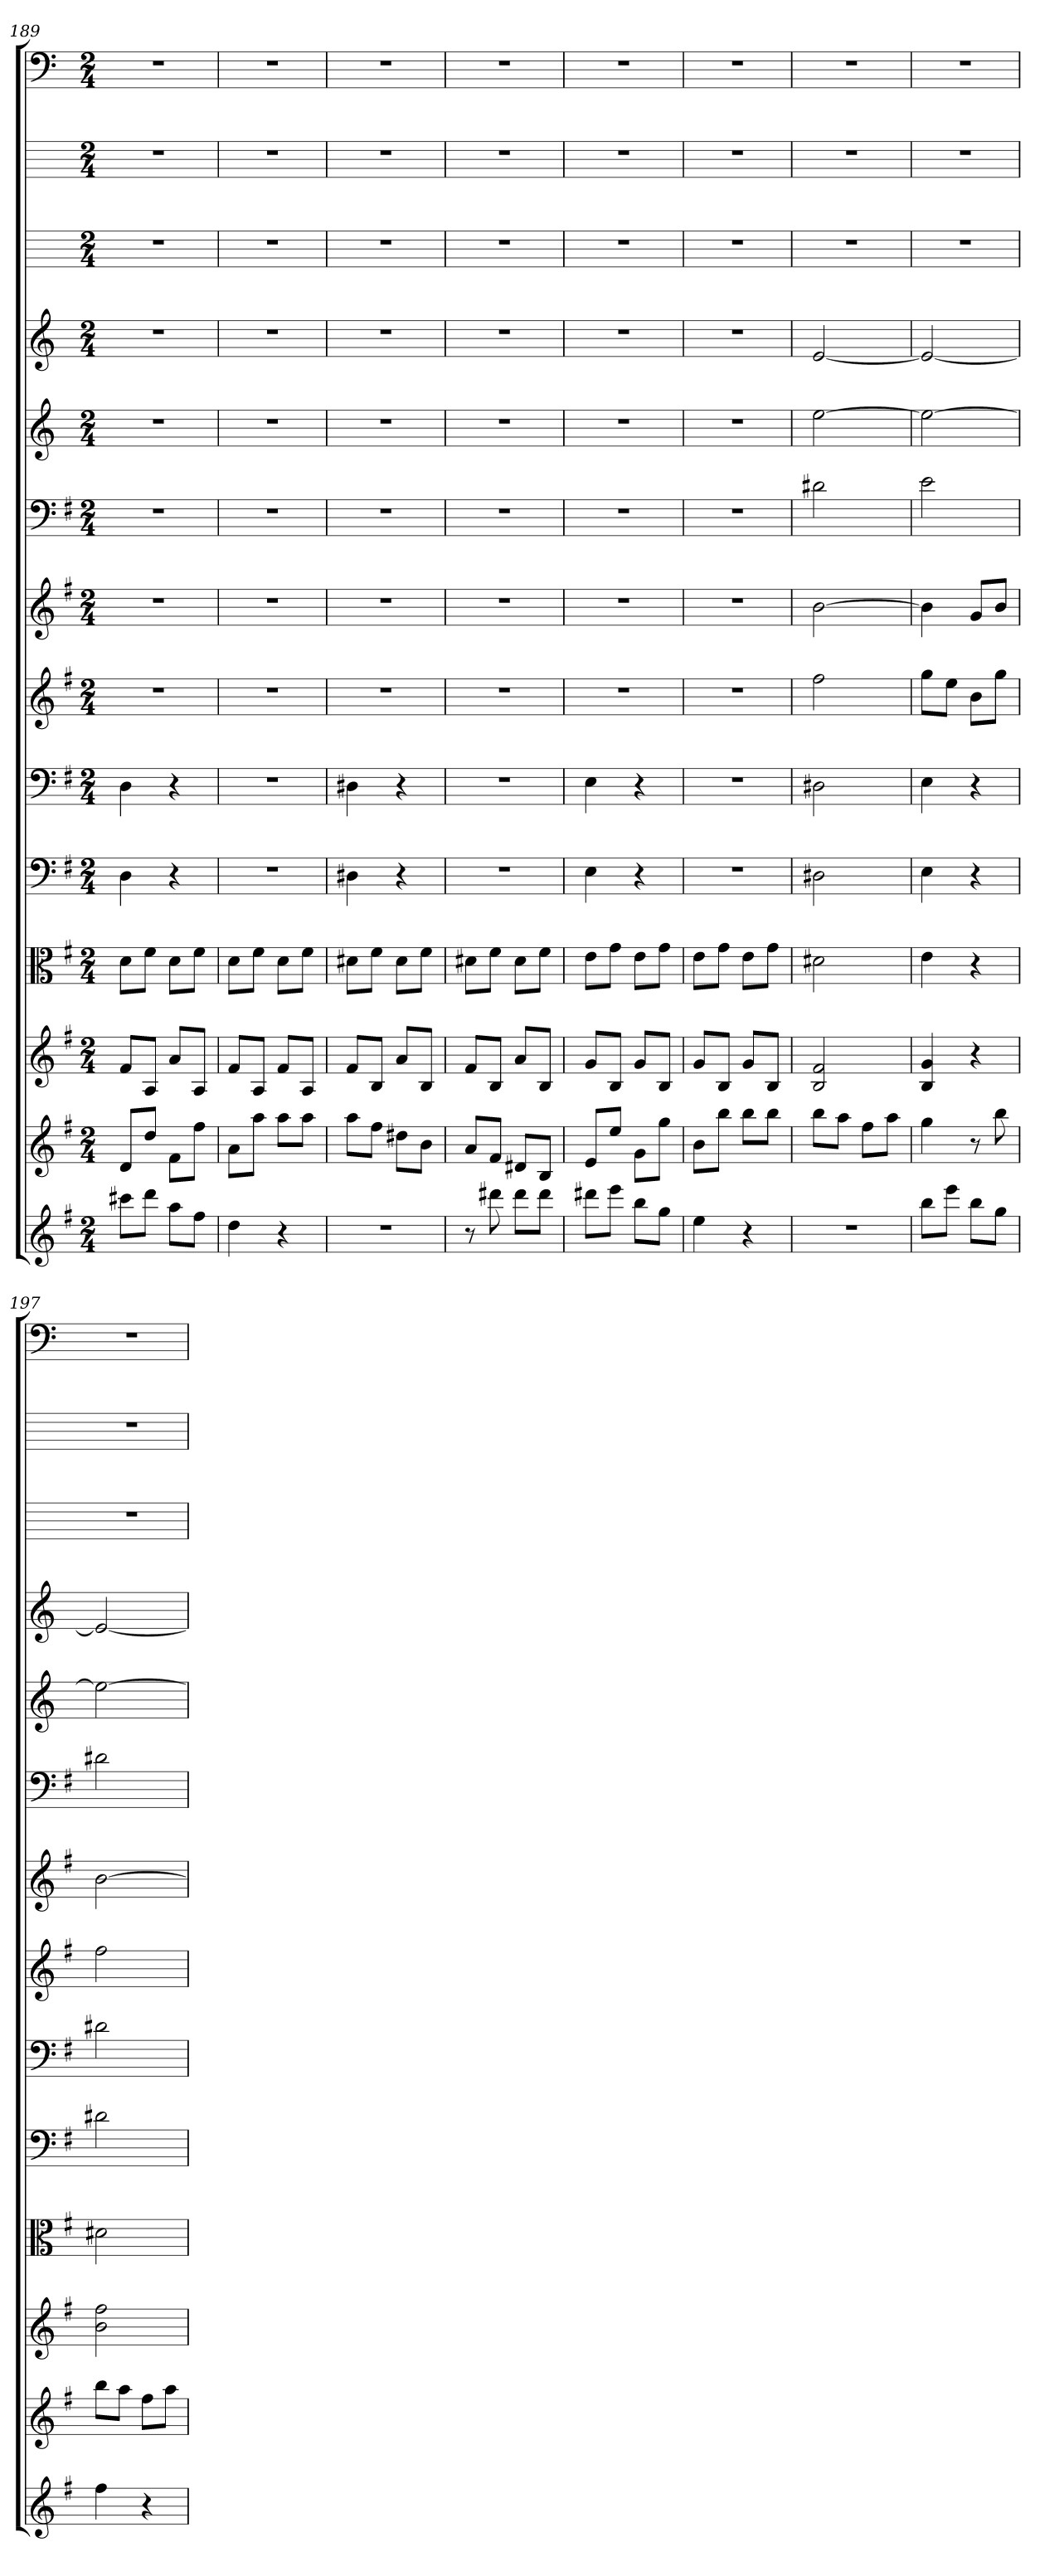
**kern	**kern	**kern	**kern	**kern	**kern	**kern	**kern	**kern	**kern	**kern	**kern	**kern	**kern
*part14	*part13	*part12	*part11	*part10	*part9	*part8	*part7	*part6	*part5	*part4	*part3	*part2	*part1
*staff14	*staff13	*staff12	*staff11	*staff10	*staff9	*staff8	*staff7	*staff6	*staff5	*staff4	*staff3	*staff2	*staff1
*	*	*	*clefC3	*clefF4	*clefF4	*	*	*clefF4	*	*	*	*	*clefF4
*k[f#]	*k[f#]	*k[f#]	*k[f#]	*k[f#]	*k[f#]	*k[f#]	*k[f#]	*k[f#]	*k[]	*k[]	*k[]	*k[]	*k[]
*M2/4	*M2/4	*M2/4	*M2/4	*M2/4	*M2/4	*M2/4	*M2/4	*M2/4	*M2/4	*M2/4	*M2/4	*M2/4	*M2/4
=189	=189	=189	=189	=189	=189	=189	=189	=189	=189	=189	=189	=189	=189
8ccc#XL	8dL	8f#L	8d\L	4D	4D	2r	2r	2r	2r	2r	2r	2r	2r
8dddJ	8ddJ	8AJ	8f#\J	.	.	.	.	.	.	.	.	.	.
8aaL	8f#L	8aL	8d\L	4r	4r	.	.	.	.	.	.	.	.
8ff#J	8ff#J	8AJ	8f#\J	.	.	.	.	.	.	.	.	.	.
=190	=190	=190	=190	=190	=190	=190	=190	=190	=190	=190	=190	=190	=190
4dd	8aL	8f#L	8d\L	2r	2r	2r	2r	2r	2r	2r	2r	2r	2r
.	8aaJ	8AJ	8f#\J	.	.	.	.	.	.	.	.	.	.
4r	8aaL	8f#L	8d\L	.	.	.	.	.	.	.	.	.	.
.	8aaJ	8AJ	8f#\J	.	.	.	.	.	.	.	.	.	.
=191	=191	=191	=191	=191	=191	=191	=191	=191	=191	=191	=191	=191	=191
2r	8aaL	8f#L	8d#X\L	4D#X	4D#X	2r	2r	2r	2r	2r	2r	2r	2r
.	8ff#J	8BJ	8f#\J	.	.	.	.	.	.	.	.	.	.
.	8dd#XL	8aL	8d#\L	4r	4r	.	.	.	.	.	.	.	.
.	8bJ	8BJ	8f#\J	.	.	.	.	.	.	.	.	.	.
=192	=192	=192	=192	=192	=192	=192	=192	=192	=192	=192	=192	=192	=192
8r	8aL	8f#L	8d#X\L	2r	2r	2r	2r	2r	2r	2r	2r	2r	2r
8ddd#X	8f#J	8BJ	8f#\J	.	.	.	.	.	.	.	.	.	.
8ddd#L	8d#XL	8aL	8d#\L	.	.	.	.	.	.	.	.	.	.
8ddd#J	8BJ	8BJ	8f#\J	.	.	.	.	.	.	.	.	.	.
=193	=193	=193	=193	=193	=193	=193	=193	=193	=193	=193	=193	=193	=193
8ddd#XL	8eL	8gL	8e\L	4E	4E	2r	2r	2r	2r	2r	2r	2r	2r
8eeeJ	8eeJ	8BJ	8g\J	.	.	.	.	.	.	.	.	.	.
8bbL	8gL	8gL	8e\L	4r	4r	.	.	.	.	.	.	.	.
8ggJ	8ggJ	8BJ	8g\J	.	.	.	.	.	.	.	.	.	.
=194	=194	=194	=194	=194	=194	=194	=194	=194	=194	=194	=194	=194	=194
4ee	8bL	8gL	8e\L	2r	2r	2r	2r	2r	2r	2r	2r	2r	2r
.	8bbJ	8BJ	8g\J	.	.	.	.	.	.	.	.	.	.
4r	8bbL	8gL	8e\L	.	.	.	.	.	.	.	.	.	.
.	8bbJ	8BJ	8g\J	.	.	.	.	.	.	.	.	.	.
=195	=195	=195	=195	=195	=195	=195	=195	=195	=195	=195	=195	=195	=195
2r	8bbL	2B 2f#	2d#X	2D#X	2D#X	2ff#	[2b	2d#X	[2ee	[2e	2r	2r	2r
.	8aaJ	.	.	.	.	.	.	.	.	.	.	.	.
.	8ff#L	.	.	.	.	.	.	.	.	.	.	.	.
.	8aaJ	.	.	.	.	.	.	.	.	.	.	.	.
=196	=196	=196	=196	=196	=196	=196	=196	=196	=196	=196	=196	=196	=196
8bbL	4gg	4B 4g	4e	4E	4E	8ggL	4b]	2e	2ee_	2e_	2r	2r	2r
8eeeJ	.	.	.	.	.	8eeJ	.	.	.	.	.	.	.
8bbL	8r	4r	4r	4r	4r	8bL	8gL	.	.	.	.	.	.
8ggJ	8bb	.	.	.	.	8ggJ	8bJ	.	.	.	.	.	.
=197	=197	=197	=197	=197	=197	=197	=197	=197	=197	=197	=197	=197	=197
4ff#	8bbL	2b 2ff#	2d#X	2d#X	2d#X	2ff#	[2b	2d#X	2ee_	2e_	2r	2r	2r
.	8aaJ	.	.	.	.	.	.	.	.	.	.	.	.
4r	8ff#L	.	.	.	.	.	.	.	.	.	.	.	.
.	8aaJ	.	.	.	.	.	.	.	.	.	.	.	.
=	=	=	=	=	=	=	=	=	=	=	=	=	=
*-	*-	*-	*-	*-	*-	*-	*-	*-	*-	*-	*-	*-	*-
